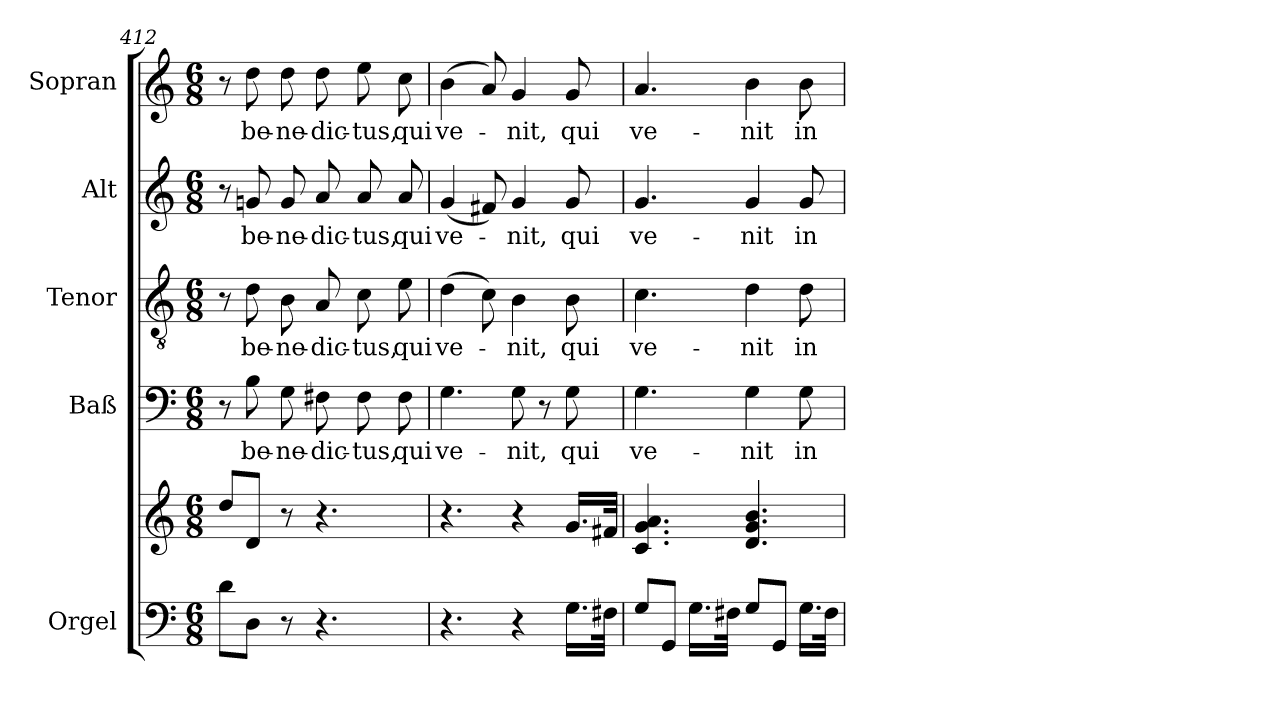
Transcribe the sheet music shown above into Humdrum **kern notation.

**kern	**kern	**kern	**text	**kern	**text	**kern	**text	**kern	**text
*part5	*part5	*part4	*part4	*part3	*part3	*part2	*part2	*part1	*part1
*staff6	*staff5	*staff4	*staff4	*staff3	*staff3	*staff2	*staff2	*staff1	*staff1
*I"Orgel	*	*I"Baß	*	*I"Tenor	*	*I"Alt	*	*I"Sopran	*
*I'Org.	*	*	*	*	*	*	*	*	*
*clefF4	*clefG2	*clefF4	*	*clefGv2	*	*clefG2	*	*clefG2	*
*k[]	*k[]	*k[]	*	*k[]	*	*k[]	*	*k[]	*
*C:	*C:	*C:	*	*C:	*	*C:	*	*C:	*
*M6/8	*M6/8	*M6/8	*	*M6/8	*	*M6/8	*	*M6/8	*
=412	=412	=412	=412	=412	=412	=412	=412	=412	=412
8d\L	8dd/L	8r	.	8r	.	8r	.	8r	.
!	!	!	!LO:LY:b	!	!LO:LY:b	!	!LO:LY:b	!	!LO:LY:b
8D\J	8d/J	8B\	be-	8d\	be-	8gn/	be-	8dd\	be-
!	!	!	!LO:LY:b	!	!LO:LY:b	!	!LO:LY:b	!	!LO:LY:b
8r	8r	8G\	-ne-	8B\	-ne-	8g/	-ne-	8dd\	-ne-
!	!	!	!LO:LY:b	!	!LO:LY:b	!	!LO:LY:b	!	!LO:LY:b
4.r	4.r	8F#X\	-dic-	8A/	-dic-	8a/	-dic-	8dd\	-dic-
!	!	!	!LO:LY:b	!	!LO:LY:b	!	!LO:LY:b	!	!LO:LY:b
.	.	8F#\	-tus,	8c\	-tus,	8a/	-tus,	8ee\	-tus,
!	!	!	!LO:LY:b	!	!LO:LY:b	!	!LO:LY:b	!	!LO:LY:b
.	.	8F#\	qui	8e\	qui	8a/	qui	8cc\	qui
!!LO:LB:g=z
=413	=413	=413	=413	=413	=413	=413	=413	=413	=413
!	!	!	!LO:LY:b	!	!LO:LY:b	!	!LO:LY:b	!	!LO:LY:b
4.r	4.r	4.G\	ve-	(>4d\	ve-	(<4g/	ve-	(>4b\	ve-
.	.	.	.	8c\)	.	8f#X/)	.	8a/)	.
!	!	!	!LO:LY:b	!	!LO:LY:b	!	!LO:LY:b	!	!LO:LY:b
4r	4r	8G\	-nit,	4B\	-nit,	4g/	-nit,	4g/	-nit,
.	.	8r	.	.	.	.	.	.	.
!	!	!	!LO:LY:b	!	!LO:LY:b	!	!LO:LY:b	!	!LO:LY:b
16.G\LL	16.g/LL	8G\	qui	8B\	qui	8g/	qui	8g/	qui
32F#X\JJk	32f#X/JJk	.	.	.	.	.	.	.	.
=414	=414	=414	=414	=414	=414	=414	=414	=414	=414
!	!	!	!LO:LY:b	!	!LO:LY:b	!	!LO:LY:b	!	!LO:LY:b
8G/L	4.c/ 4.g/ 4.a/	4.G\	ve-	4.c\	ve-	4.g/	ve-	4.a/	ve-
8GG/J	.	.	.	.	.	.	.	.	.
16.G\LL	.	.	.	.	.	.	.	.	.
32F#X\JJk	.	.	.	.	.	.	.	.	.
!	!	!	!LO:LY:b	!	!LO:LY:b	!	!LO:LY:b	!	!LO:LY:b
8G/L	4.d/ 4.g/ 4.b/	4G\	-nit	4d\	-nit	4g/	-nit	4b\	-nit
8GG/J	.	.	.	.	.	.	.	.	.
!	!	!	!LO:LY:b	!	!LO:LY:b	!	!LO:LY:b	!	!LO:LY:b
16.G\LL	.	8G\	in	8d\	in	8g/	in	8b\	in
32F#\JJk	.	.	.	.	.	.	.	.	.
=	=	=	=	=	=	=	=	=	=
*-	*-	*-	*-	*-	*-	*-	*-	*-	*-
